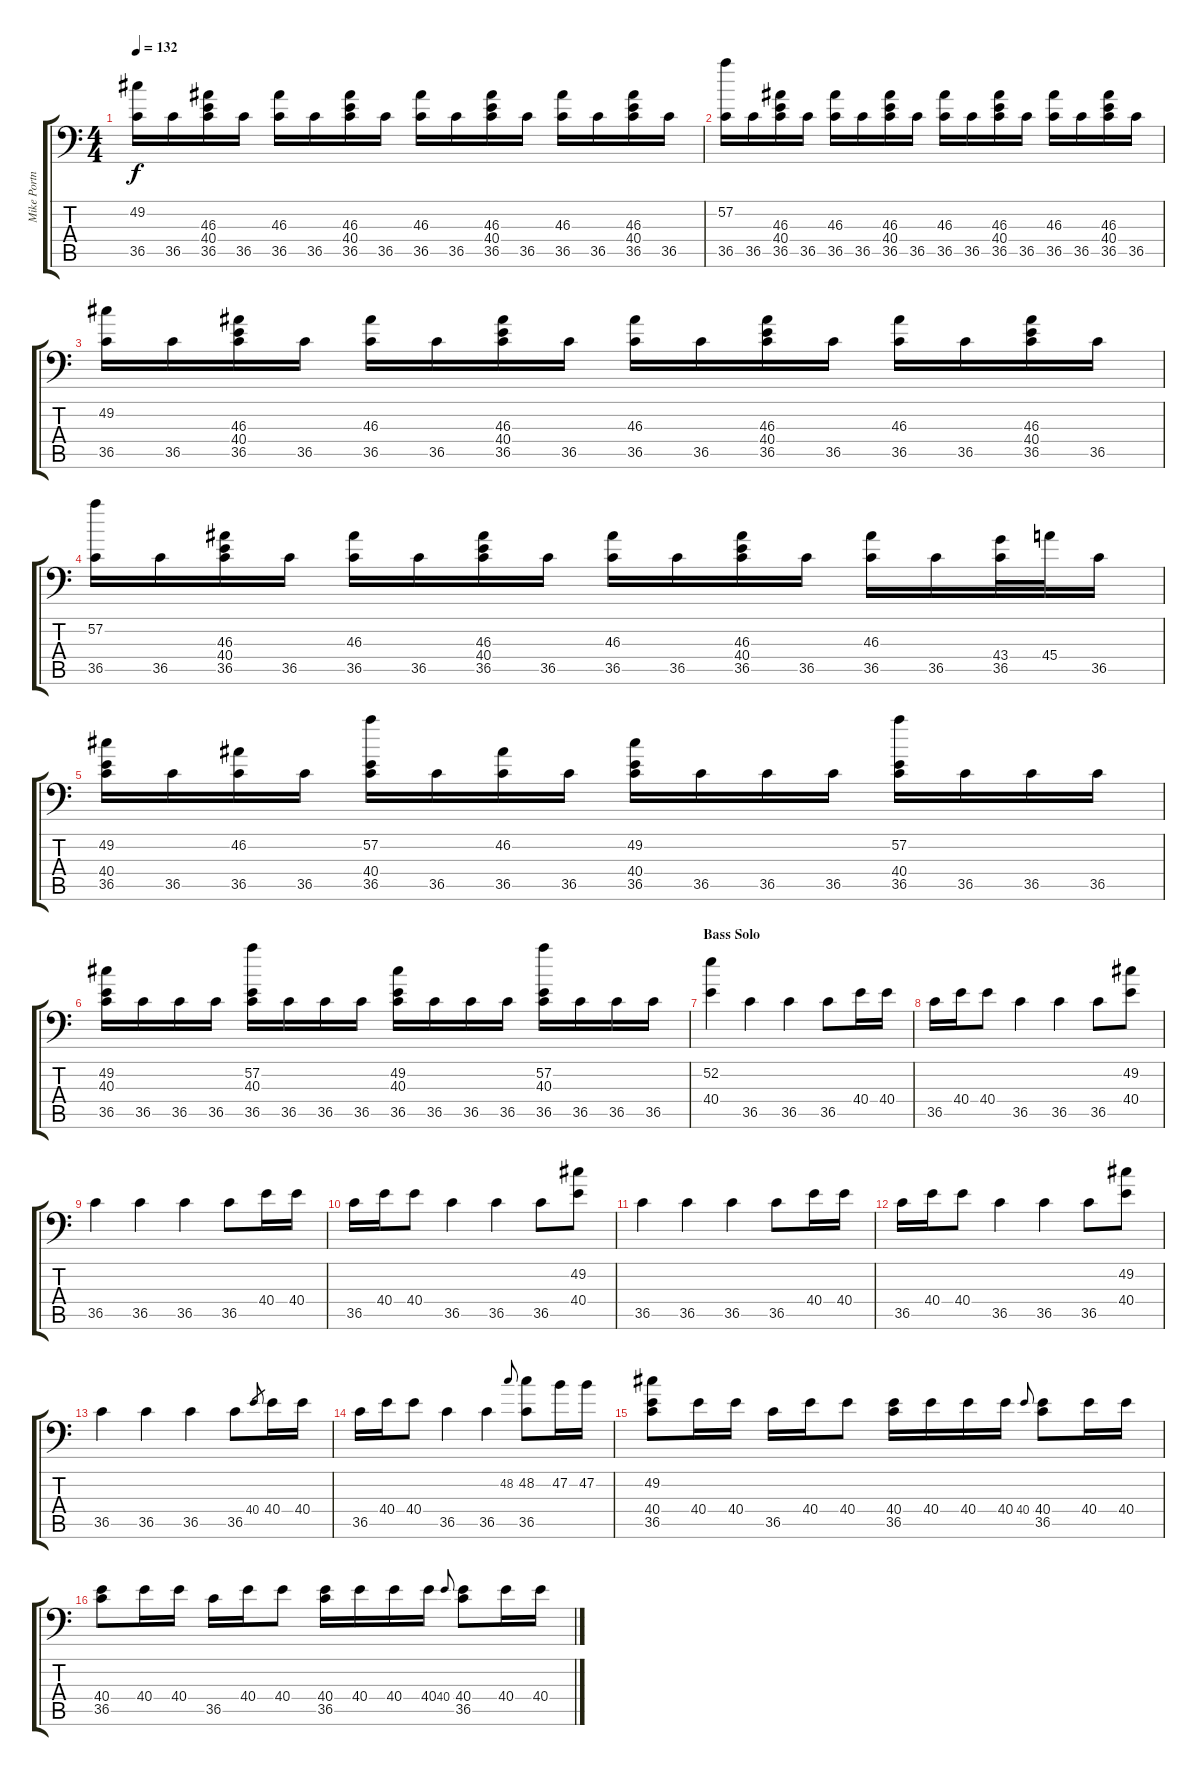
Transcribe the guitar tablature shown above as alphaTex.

\track ("Mike Portnoy" "Mike Portn") {instrument acousticgrandpiano}
\staff {score tabs}
\tuning (C-1 C-1 C-1 C-1 C-1 C-1) {hide}
\ts (4 4)
\tempo 132
\clef f4
\ks c
(49.2 36.5).16{dy f} 36.5.16 (46.3 40.4 36.5).16 36.5.16 (46.3 36.5).16 36.5.16 (46.3 40.4 36.5).16 36.5.16 (46.3 36.5).16 36.5.16 (46.3 40.4 36.5).16 36.5.16 (46.3 36.5).16 36.5.16 (46.3 40.4 36.5).16 36.5.16 |
(57.2 36.5).16 36.5.16 (46.3 40.4 36.5).16 36.5.16 (46.3 36.5).16 36.5.16 (46.3 40.4 36.5).16 36.5.16 (46.3 36.5).16 36.5.16 (46.3 40.4 36.5).16 36.5.16 (46.3 36.5).16 36.5.16 (46.3 40.4 36.5).16 36.5.16 |
(49.2 36.5).16 36.5.16 (46.3 40.4 36.5).16 36.5.16 (46.3 36.5).16 36.5.16 (46.3 40.4 36.5).16 36.5.16 (46.3 36.5).16 36.5.16 (46.3 40.4 36.5).16 36.5.16 (46.3 36.5).16 36.5.16 (46.3 40.4 36.5).16 36.5.16 |
(57.2 36.5).16 36.5.16 (46.3 40.4 36.5).16 36.5.16 (46.3 36.5).16 36.5.16 (46.3 40.4 36.5).16 36.5.16 (46.3 36.5).16 36.5.16 (46.3 40.4 36.5).16 36.5.16 (46.3 36.5).16 36.5.16 (43.4 36.5).32 45.4.32 36.5.16 |
(49.2 40.4 36.5).16 36.5.16 (46.2 36.5).16 36.5.16 (57.2 40.4 36.5).16 36.5.16 (46.2 36.5).16 36.5.16 (49.2 40.4 36.5).16 36.5.16 36.5.16 36.5.16 (57.2 40.4 36.5).16 36.5.16 36.5.16 36.5.16 |
(49.2 40.3 36.5).16 36.5.16 36.5.16 36.5.16 (57.2 40.3 36.5).16 36.5.16 36.5.16 36.5.16 (49.2 40.3 36.5).16 36.5.16 36.5.16 36.5.16 (57.2 40.3 36.5).16 36.5.16 36.5.16 36.5.16 |
\section ("" "Bass Solo")
(52.2 40.4).4 36.5.4 36.5.4 36.5.8 40.4.16 40.4.16 |
36.5.16 40.4.16 40.4.8 36.5.4 36.5.4 36.5.8 (49.2 40.4).8 |
36.5.4 36.5.4 36.5.4 36.5.8 40.4.16 40.4.16 |
36.5.16 40.4.16 40.4.8 36.5.4 36.5.4 36.5.8 (49.2 40.4).8 |
36.5.4 36.5.4 36.5.4 36.5.8 40.4.16 40.4.16 |
36.5.16 40.4.16 40.4.8 36.5.4 36.5.4 36.5.8 (49.2 40.4).8 |
36.5.4 36.5.4 36.5.4 36.5.8 40.4.8{gr} 40.4.16 40.4.16 |
36.5.16 40.4.16 40.4.8 36.5.4 36.5.4 48.2.8{gr onbeat} (48.2 36.5).8 47.2.16 47.2.16 |
(49.2 40.4 36.5).8 40.4.16 40.4.16 36.5.16 40.4.16 40.4.8 (40.4 36.5).16 40.4.16 40.4.16 40.4.16 40.4.8{gr onbeat} (40.4 36.5).8 40.4.16 40.4.16 |
(40.4 36.5).8 40.4.16 40.4.16 36.5.16 40.4.16 40.4.8 (40.4 36.5).16 40.4.16 40.4.16 40.4.16 40.4.8{gr onbeat} (40.4 36.5).8 40.4.16 40.4.16
